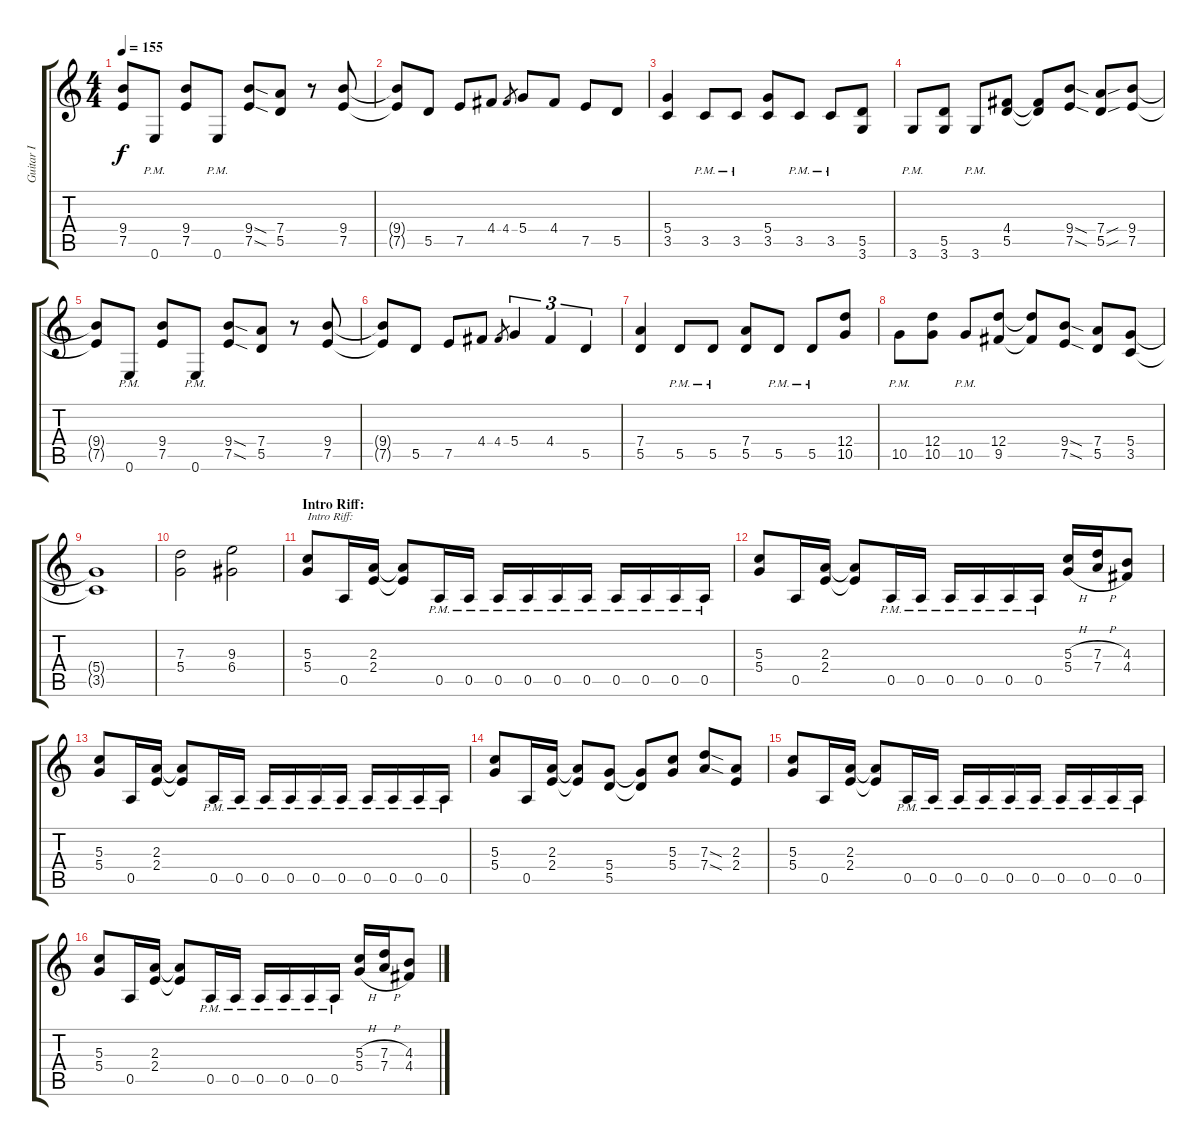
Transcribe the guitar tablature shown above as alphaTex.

\track ("Guitar I" "Guitar I") {instrument distortionguitar}
\staff {score tabs}
\tuning (E4 B3 G3 D3 A2 E2) {hide}
\ts (4 4)
\tempo 155
\clef g2
\ks c
(9.4{t} 7.5{t}).8{dy f} 0.6{pm}.8 (9.4 7.5).8 0.6{pm}.8 (9.4{sod} 7.5{sod}).8 (7.4 5.5).8 r.8 (9.4 7.5).8 |
(9.4{t} 7.5{t}).8 5.5.8 7.5.8 4.4.8 4.4.8{gr} 5.4.8 4.4.8 7.5.8 5.5.8 |
(5.4 3.5).4 3.5{pm}.8 3.5{pm}.8 (5.4 3.5).8 3.5{pm}.8 3.5{pm}.8 (5.5 3.6).8 |
3.6{pm}.8 (5.5 3.6).8 3.6{pm}.8 (4.4 5.5).8 (4.4{t} 5.5{t}).8 (9.4{sod} 7.5{sod}).8 (7.4{sou} 5.5{sou}).8 (9.4 7.5).8 |
(9.4{t} 7.5{t}).8 0.6{pm}.8 (9.4 7.5).8 0.6{pm}.8 (9.4{sod} 7.5{sod}).8 (7.4 5.5).8 r.8 (9.4 7.5).8 |
(9.4{t} 7.5{t}).8 5.5.8 7.5.8 4.4.8 4.4.8{gr} 5.4.4{tu (3 2)} 4.4.4{tu (3 2)} 5.5.4{tu (3 2)} |
(7.4 5.5).4 5.5{pm}.8 5.5{pm}.8 (7.4 5.5).8 5.5{pm}.8 5.5{pm}.8 (12.4 10.5).8 |
10.5{pm}.8 (12.4 10.5).8 10.5{pm}.8 (12.4 9.5).8 (12.4{t} 9.5{t}).8 (9.4{sod} 7.5{sod}).8 (7.4 5.5).8 (5.4 3.5).8 |
(5.4{t} 3.5{t}).1 |
(7.3 5.4).2 (9.3 6.4).2 |
\section ("" "Intro Riff:")
(5.3 5.4).8{txt "Intro Riff:"} 0.5.16 (2.3 2.4).16 (2.3{t} 2.4{t}).8 0.5{pm}.16 0.5{pm}.16 0.5{pm}.16 0.5{pm}.16 0.5{pm}.16 0.5{pm}.16 0.5{pm}.16 0.5{pm}.16 0.5{pm}.16 0.5{pm}.16 |
(5.3 5.4).8 0.5.16 (2.3 2.4).16 (2.3{t} 2.4{t}).8 0.5{pm}.16 0.5{pm}.16 0.5{pm}.16 0.5{pm}.16 0.5{pm}.16 0.5{pm}.16 (5.3{h} 5.4{h}).16 (7.3{h} 7.4{h}).16 (4.3 4.4).8 |
(5.3 5.4).8 0.5.16 (2.3 2.4).16 (2.3{t} 2.4{t}).8 0.5{pm}.16 0.5{pm}.16 0.5{pm}.16 0.5{pm}.16 0.5{pm}.16 0.5{pm}.16 0.5{pm}.16 0.5{pm}.16 0.5{pm}.16 0.5{pm}.16 |
(5.3 5.4).8 0.5.16 (2.3 2.4).16 (2.3{t} 2.4{t}).8 (5.4 5.5).8 (5.4{t} 5.5{t}).8 (5.3 5.4).8 (7.3{sod} 7.4{sod}).8 (2.3 2.4).8 |
(5.3 5.4).8 0.5.16 (2.3 2.4).16 (2.3{t} 2.4{t}).8 0.5{pm}.16 0.5{pm}.16 0.5{pm}.16 0.5{pm}.16 0.5{pm}.16 0.5{pm}.16 0.5{pm}.16 0.5{pm}.16 0.5{pm}.16 0.5{pm}.16 |
(5.3 5.4).8 0.5.16 (2.3 2.4).16 (2.3{t} 2.4{t}).8 0.5{pm}.16 0.5{pm}.16 0.5{pm}.16 0.5{pm}.16 0.5{pm}.16 0.5{pm}.16 (5.3{h} 5.4{h}).16 (7.3{h} 7.4{h}).16 (4.3 4.4).8
